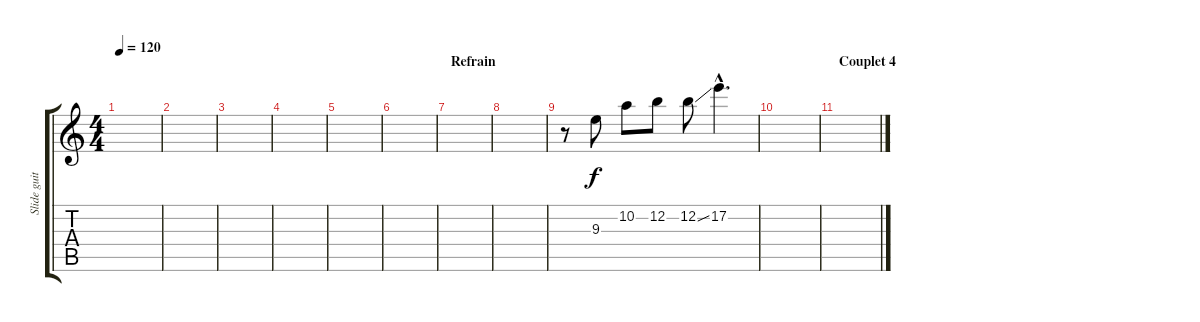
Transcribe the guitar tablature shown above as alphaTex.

\track ("Slide guitare" "Slide guit") {instrument overdrivenguitar}
\staff {score tabs}
\tuning (E4 B3 G3 D3 A2 E2) {hide}
\ts (4 4)
\tempo 120
\clef g2
\ks c
|
|
|
|
|
|
\section ("" "Refrain")
|
|
r.8 9.3.8 10.2.8 12.2.8 12.2{ss}.8 17.2{hac}.4{d} |
|
\section ("" "Couplet 4")
